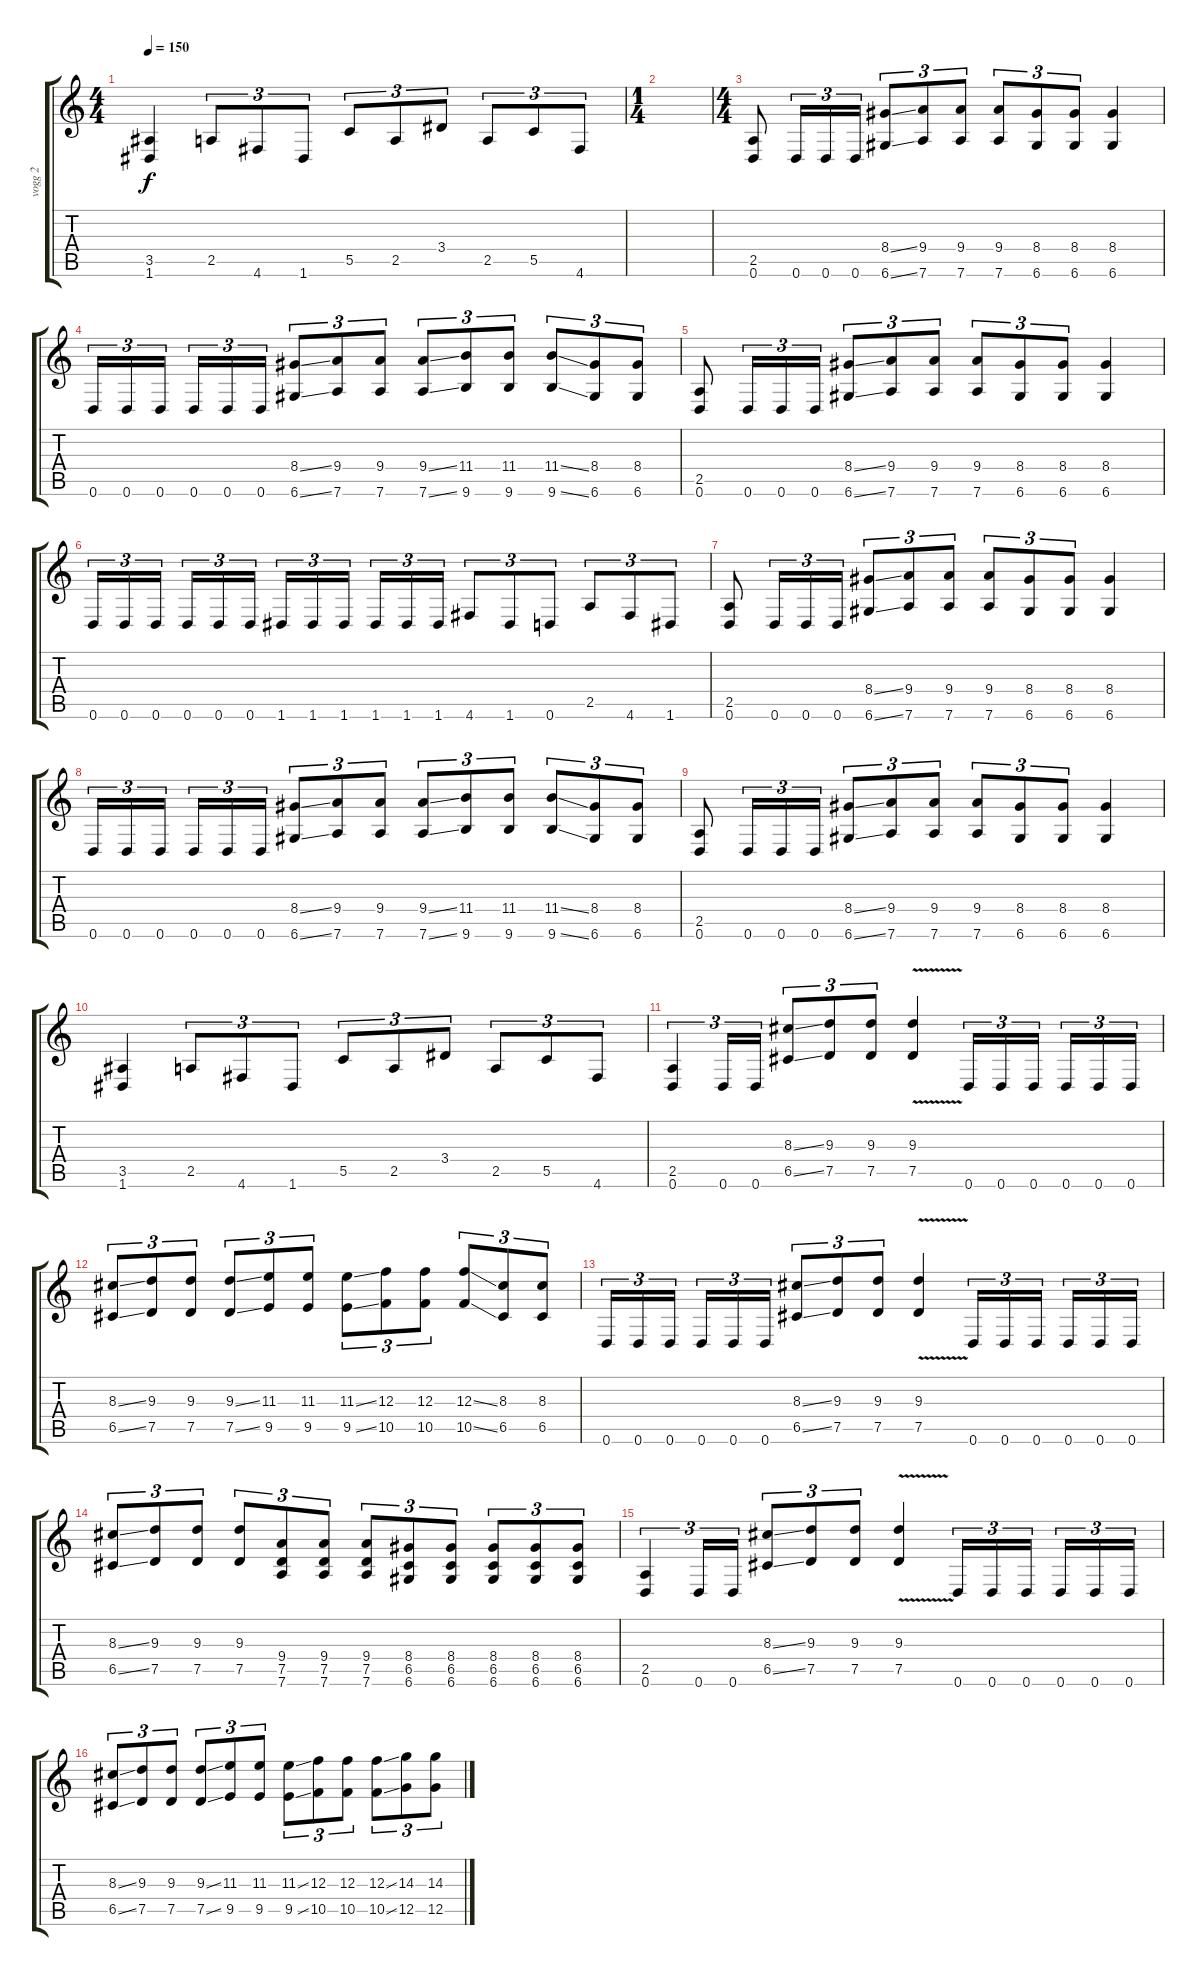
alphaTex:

\track ("vogg 2" "vogg 2") {instrument distortionguitar}
\staff {score tabs}
\tuning (D4 A3 F3 C3 G2 D2) {hide}
\ts (4 4)
\section ("" "")
\tempo 150
\clef g2
\ks c
(3.5 1.6).4{dy f instrument distortionguitar} 2.5.8{tu (3 2)} 4.6.8{tu (3 2)} 1.6.8{tu (3 2)} 5.5.8{tu (3 2)} 2.5.8{tu (3 2)} 3.4.8{tu (3 2)} 2.5.8{tu (3 2)} 5.5.8{tu (3 2)} 4.6.8{tu (3 2)} |
\ts (1 4)
|
\ts (4 4)
\section ("" "")
(2.5 0.6).8 0.6.16{tu (3 2)} 0.6.16{tu (3 2)} 0.6.16{tu (3 2)} (8.4{ss} 6.6{ss}).8{tu (3 2)} (9.4 7.6).8{tu (3 2)} (9.4 7.6).8{tu (3 2)} (9.4 7.6).8{tu (3 2)} (8.4 6.6).8{tu (3 2)} (8.4 6.6).8{tu (3 2)} (8.4 6.6).4 |
0.6.16{tu (3 2)} 0.6.16{tu (3 2)} 0.6.16{tu (3 2)} 0.6.16{tu (3 2)} 0.6.16{tu (3 2)} 0.6.16{tu (3 2)} (8.4{ss} 6.6{ss}).8{tu (3 2)} (9.4 7.6).8{tu (3 2)} (9.4 7.6).8{tu (3 2)} (9.4{ss} 7.6{ss}).8{tu (3 2)} (11.4 9.6).8{tu (3 2)} (11.4 9.6).8{tu (3 2)} (11.4{ss} 9.6{ss}).8{tu (3 2)} (8.4 6.6).8{tu (3 2)} (8.4 6.6).8{tu (3 2)} |
(2.5 0.6).8 0.6.16{tu (3 2)} 0.6.16{tu (3 2)} 0.6.16{tu (3 2)} (8.4{ss} 6.6{ss}).8{tu (3 2)} (9.4 7.6).8{tu (3 2)} (9.4 7.6).8{tu (3 2)} (9.4 7.6).8{tu (3 2)} (8.4 6.6).8{tu (3 2)} (8.4 6.6).8{tu (3 2)} (8.4 6.6).4 |
0.6.16{tu (3 2)} 0.6.16{tu (3 2)} 0.6.16{tu (3 2)} 0.6.16{tu (3 2)} 0.6.16{tu (3 2)} 0.6.16{tu (3 2)} 1.6.16{tu (3 2)} 1.6.16{tu (3 2)} 1.6.16{tu (3 2)} 1.6.16{tu (3 2)} 1.6.16{tu (3 2)} 1.6.16{tu (3 2)} 4.6.8{tu (3 2)} 1.6.8{tu (3 2)} 0.6.8{tu (3 2)} 2.5.8{tu (3 2)} 4.6.8{tu (3 2)} 1.6.8{tu (3 2)} |
(2.5 0.6).8 0.6.16{tu (3 2)} 0.6.16{tu (3 2)} 0.6.16{tu (3 2)} (8.4{ss} 6.6{ss}).8{tu (3 2)} (9.4 7.6).8{tu (3 2)} (9.4 7.6).8{tu (3 2)} (9.4 7.6).8{tu (3 2)} (8.4 6.6).8{tu (3 2)} (8.4 6.6).8{tu (3 2)} (8.4 6.6).4 |
0.6.16{tu (3 2)} 0.6.16{tu (3 2)} 0.6.16{tu (3 2)} 0.6.16{tu (3 2)} 0.6.16{tu (3 2)} 0.6.16{tu (3 2)} (8.4{ss} 6.6{ss}).8{tu (3 2)} (9.4 7.6).8{tu (3 2)} (9.4 7.6).8{tu (3 2)} (9.4{ss} 7.6{ss}).8{tu (3 2)} (11.4 9.6).8{tu (3 2)} (11.4 9.6).8{tu (3 2)} (11.4{ss} 9.6{ss}).8{tu (3 2)} (8.4 6.6).8{tu (3 2)} (8.4 6.6).8{tu (3 2)} |
(2.5 0.6).8 0.6.16{tu (3 2)} 0.6.16{tu (3 2)} 0.6.16{tu (3 2)} (8.4{ss} 6.6{ss}).8{tu (3 2)} (9.4 7.6).8{tu (3 2)} (9.4 7.6).8{tu (3 2)} (9.4 7.6).8{tu (3 2)} (8.4 6.6).8{tu (3 2)} (8.4 6.6).8{tu (3 2)} (8.4 6.6).4 |
(3.5 1.6).4 2.5.8{tu (3 2)} 4.6.8{tu (3 2)} 1.6.8{tu (3 2)} 5.5.8{tu (3 2)} 2.5.8{tu (3 2)} 3.4.8{tu (3 2)} 2.5.8{tu (3 2)} 5.5.8{tu (3 2)} 4.6.8{tu (3 2)} |
\section ("" "")
(2.5 0.6).4{tu (3 2)} 0.6.16{tu (3 2)} 0.6.16{tu (3 2)} (8.3{ss} 6.5{ss}).8{tu (3 2)} (9.3 7.5).8{tu (3 2)} (9.3 7.5).8{tu (3 2)} (9.3{v} 7.5{v}).4 0.6.16{tu (3 2)} 0.6.16{tu (3 2)} 0.6.16{tu (3 2)} 0.6.16{tu (3 2)} 0.6.16{tu (3 2)} 0.6.16{tu (3 2)} |
(8.3{ss} 6.5{ss}).8{tu (3 2)} (9.3 7.5).8{tu (3 2)} (9.3 7.5).8{tu (3 2)} (9.3{ss} 7.5{ss}).8{tu (3 2)} (11.3 9.5).8{tu (3 2)} (11.3 9.5).8{tu (3 2)} (11.3{ss} 9.5{ss}).8{tu (3 2)} (12.3 10.5).8{tu (3 2)} (12.3 10.5).8{tu (3 2)} (12.3{ss} 10.5{ss}).8{tu (3 2)} (8.3 6.5).8{tu (3 2)} (8.3 6.5).8{tu (3 2)} |
0.6.16{tu (3 2)} 0.6.16{tu (3 2)} 0.6.16{tu (3 2)} 0.6.16{tu (3 2)} 0.6.16{tu (3 2)} 0.6.16{tu (3 2)} (8.3{ss} 6.5{ss}).8{tu (3 2)} (9.3 7.5).8{tu (3 2)} (9.3 7.5).8{tu (3 2)} (9.3{v} 7.5{v}).4 0.6.16{tu (3 2)} 0.6.16{tu (3 2)} 0.6.16{tu (3 2)} 0.6.16{tu (3 2)} 0.6.16{tu (3 2)} 0.6.16{tu (3 2)} |
(8.3{ss} 6.5{ss}).8{tu (3 2)} (9.3 7.5).8{tu (3 2)} (9.3 7.5).8{tu (3 2)} (9.3 7.5).8{tu (3 2)} (9.4 7.5 7.6).8{tu (3 2)} (9.4 7.5 7.6).8{tu (3 2)} (9.4 7.5 7.6).8{tu (3 2)} (8.4 6.5 6.6).8{tu (3 2)} (8.4 6.5 6.6).8{tu (3 2)} (8.4 6.5 6.6).8{tu (3 2)} (8.4 6.5 6.6).8{tu (3 2)} (8.4 6.5 6.6).8{tu (3 2)} |
(2.5 0.6).4{tu (3 2)} 0.6.16{tu (3 2)} 0.6.16{tu (3 2)} (8.3{ss} 6.5{ss}).8{tu (3 2)} (9.3 7.5).8{tu (3 2)} (9.3 7.5).8{tu (3 2)} (9.3{v} 7.5{v}).4 0.6.16{tu (3 2)} 0.6.16{tu (3 2)} 0.6.16{tu (3 2)} 0.6.16{tu (3 2)} 0.6.16{tu (3 2)} 0.6.16{tu (3 2)} |
(8.3{ss} 6.5{ss}).8{tu (3 2)} (9.3 7.5).8{tu (3 2)} (9.3 7.5).8{tu (3 2)} (9.3{ss} 7.5{ss}).8{tu (3 2)} (11.3 9.5).8{tu (3 2)} (11.3 9.5).8{tu (3 2)} (11.3{ss} 9.5{ss}).8{tu (3 2)} (12.3 10.5).8{tu (3 2)} (12.3 10.5).8{tu (3 2)} (12.3{ss} 10.5{ss}).8{tu (3 2)} (14.3 12.5).8{tu (3 2)} (14.3 12.5).8{tu (3 2)}
